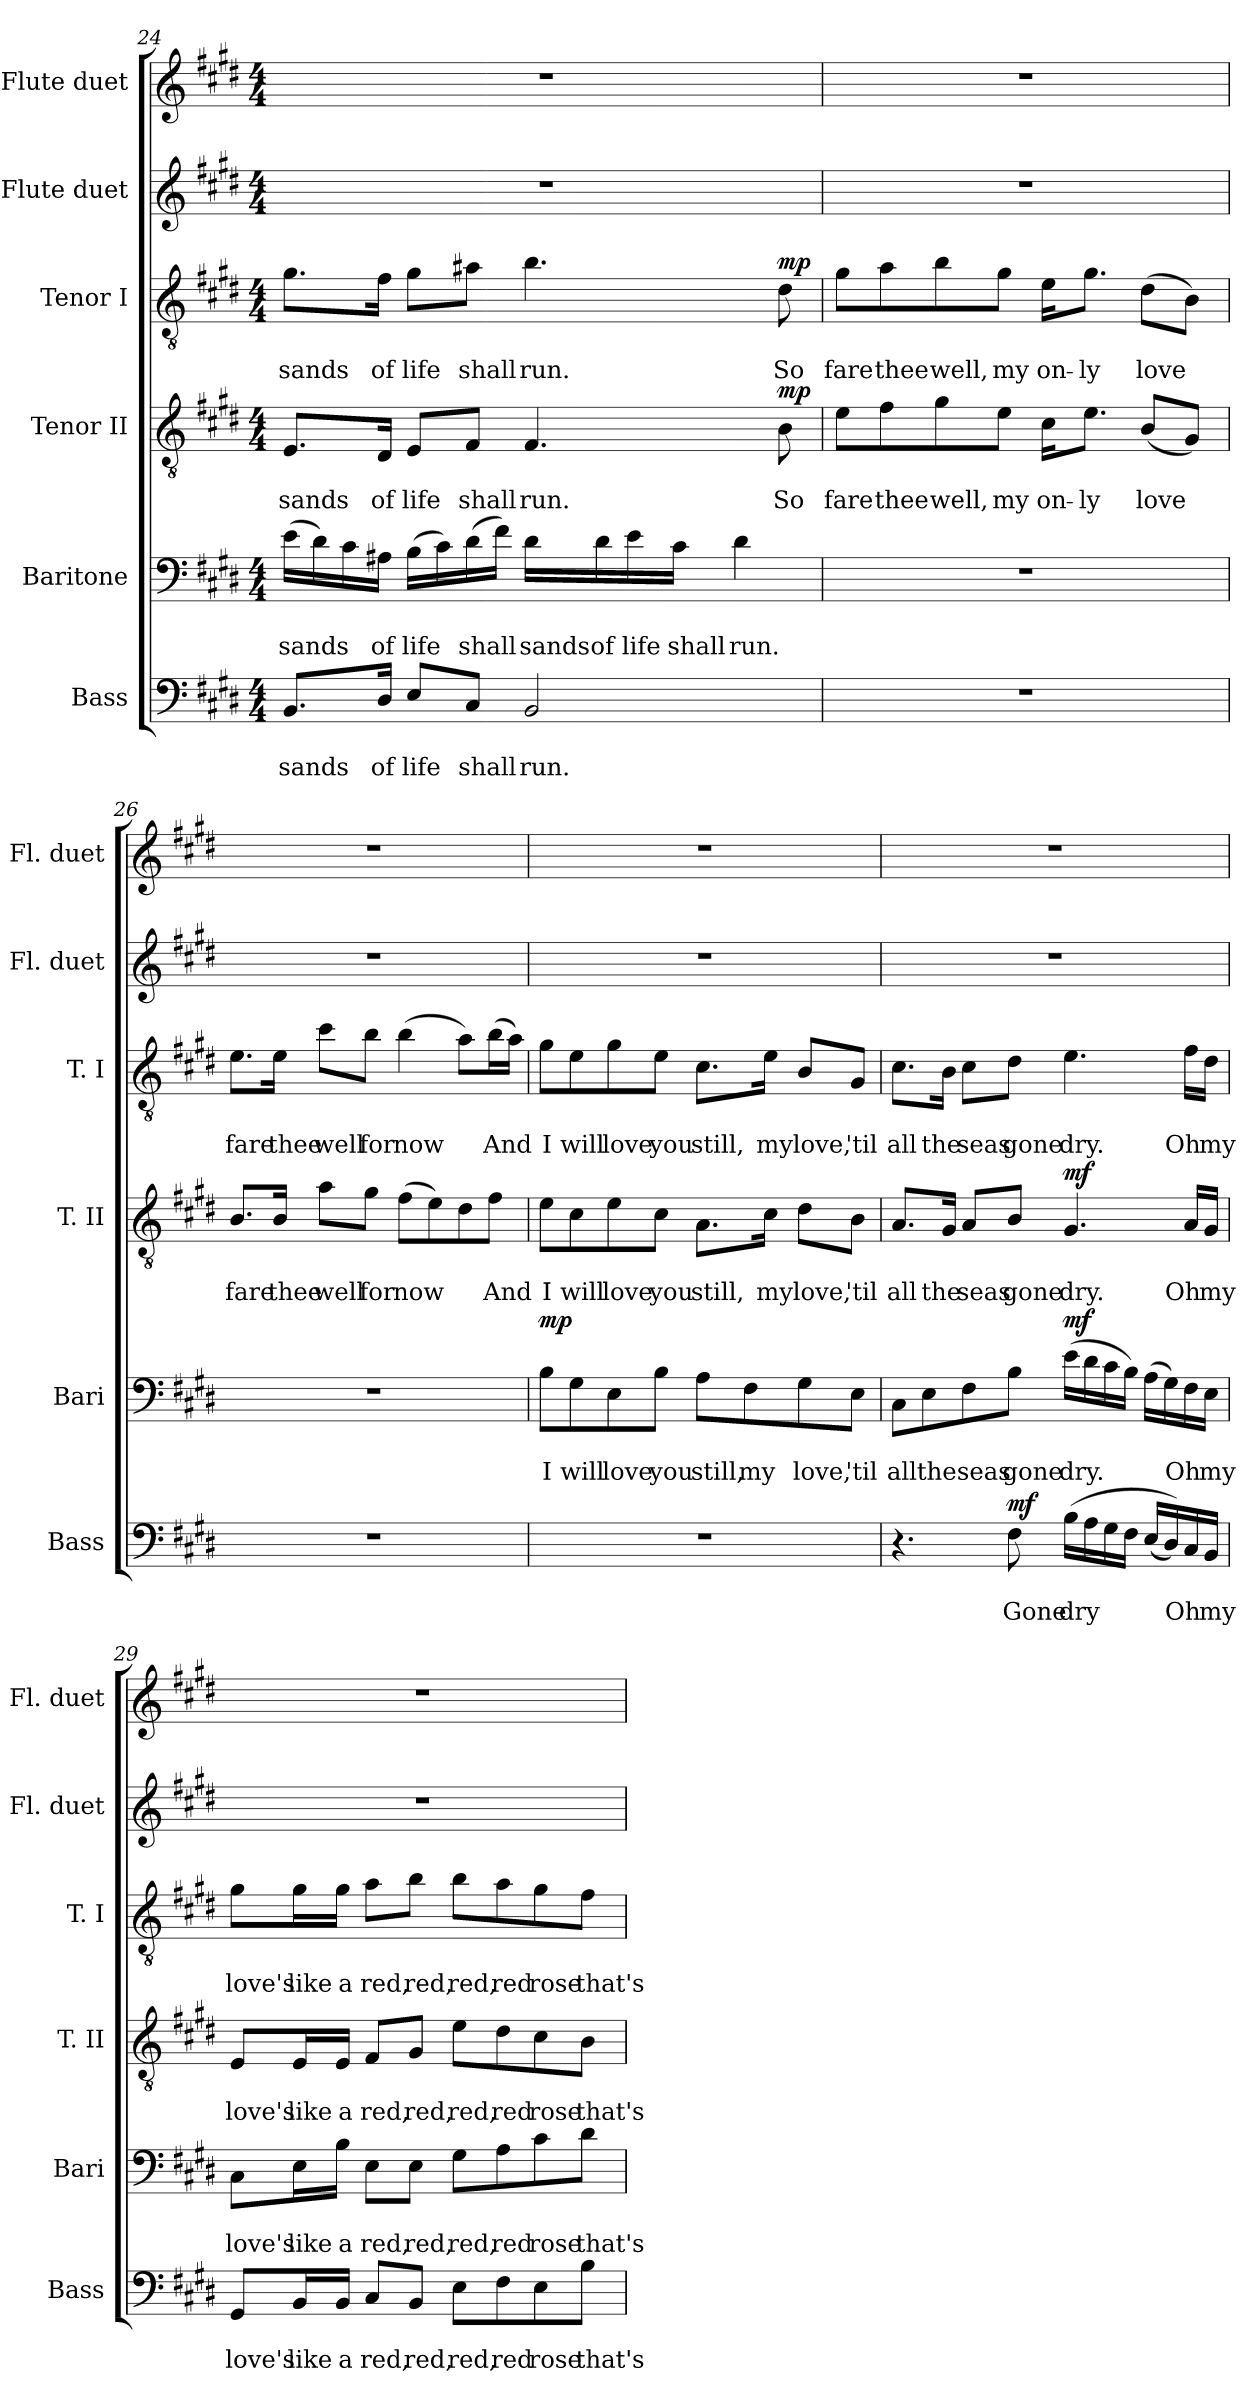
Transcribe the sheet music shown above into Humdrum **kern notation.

**kern	**text	**text	**dynam	**kern	**text	**text	**dynam	**kern	**text	**text	**dynam	**kern	**text	**text	**dynam	**kern	**kern
*part6	*part6	*part6	*part6	*part5	*part5	*part5	*part5	*part4	*part4	*part4	*part4	*part3	*part3	*part3	*part3	*part2	*part1
*staff6	*staff6	*staff6	*staff6	*staff5	*staff5	*staff5	*staff5	*staff4	*staff4	*staff4	*staff4	*staff3	*staff3	*staff3	*staff3	*staff2	*staff1
*I"Bass	*	*	*	*I"Baritone	*	*	*	*I"Tenor II	*	*	*	*I"Tenor I	*	*	*	*I"Flute duet	*I"Flute duet
*I'Bass	*	*	*	*I'Bari	*	*	*	*I'T. II	*	*	*	*I'T. I	*	*	*	*I'Fl. duet	*I'Fl. duet
*clefF4	*	*	*	*clefF4	*	*	*	*clefGv2	*	*	*	*clefGv2	*	*	*	*clefG2	*clefG2
*k[f#c#g#d#]	*	*	*	*k[f#c#g#d#]	*	*	*	*k[f#c#g#d#]	*	*	*	*k[f#c#g#d#]	*	*	*	*k[f#c#g#d#]	*k[f#c#g#d#]
*M4/4	*	*	*	*M4/4	*	*	*	*M4/4	*	*	*	*M4/4	*	*	*	*M4/4	*M4/4
=24	=24	=24	=24	=24	=24	=24	=24	=24	=24	=24	=24	=24	=24	=24	=24	=24	=24
8.BB/L	.	sands	.	(16e\LL	.	sands	.	8.E/L	.	sands	.	8.g#\L	.	sands	.	1r	1r
.	.	.	.	16d#\)	.	.	.	.	.	.	.	.	.	.	.	.	.
.	.	.	.	16c#\	.	.	.	.	.	.	.	.	.	.	.	.	.
16D#/Jk	.	of	.	16A#X\JJ	.	of	.	16D#/Jk	.	of	.	16f#\Jk	.	of	.	.	.
8E/L	.	life	.	(16B\LL	.	life	.	8E/L	.	life	.	8g#\L	.	life	.	.	.
.	.	.	.	16c#\)	.	.	.	.	.	.	.	.	.	.	.	.	.
8C#/J	.	shall	.	(16d#\	.	shall	.	8F#/J	.	shall	.	8a#X\J	.	shall	.	.	.
.	.	.	.	16f#\JJ)	.	.	.	.	.	.	.	.	.	.	.	.	.
2BB/	.	run.	.	16d#\LL	.	sands	.	4.F#/	.	run.	.	4.b\	.	run.	.	.	.
.	.	.	.	16d#\	.	of	.	.	.	.	.	.	.	.	.	.	.
.	.	.	.	16e\	.	life	.	.	.	.	.	.	.	.	.	.	.
.	.	.	.	16c#\JJ	.	shall	.	.	.	.	.	.	.	.	.	.	.
.	.	.	.	4d#\	.	run.	.	.	.	.	.	.	.	.	.	.	.
!	!	!	!	!	!	!	!	!	!	!	!LO:DY:b	!	!	!	!LO:DY:b	!	!
.	.	.	.	.	.	.	.	8B\	.	So	mp	8d#\	.	So	mp	.	.
!!LO:PB:g=z
=25	=25	=25	=25	=25	=25	=25	=25	=25	=25	=25	=25	=25	=25	=25	=25	=25	=25
1r	.	.	.	1r	.	.	.	8e\L	.	fare	.	8g#\L	.	fare	.	1r	1r
.	.	.	.	.	.	.	.	8f#\	.	thee	.	8a\	.	thee	.	.	.
.	.	.	.	.	.	.	.	8g#\	.	well,	.	8b\	.	well,	.	.	.
.	.	.	.	.	.	.	.	8e\J	.	my	.	8g#\J	.	my	.	.	.
.	.	.	.	.	.	.	.	16c#\KL	.	on-	.	16e\KL	.	on-	.	.	.
.	.	.	.	.	.	.	.	8.e\J	.	-ly	.	8.g#\J	.	-ly	.	.	.
.	.	.	.	.	.	.	.	(8B/L	.	love	.	(8d#\L	.	love	.	.	.
.	.	.	.	.	.	.	.	8G#/J)	.	.	.	8B\J)	.	.	.	.	.
=26	=26	=26	=26	=26	=26	=26	=26	=26	=26	=26	=26	=26	=26	=26	=26	=26	=26
1r	.	.	.	1r	.	.	.	8.B/L	.	fare	.	8.e\L	.	fare	.	1r	1r
.	.	.	.	.	.	.	.	16B/Jk	.	thee	.	16e\Jk	.	thee	.	.	.
.	.	.	.	.	.	.	.	8a\L	.	well	.	8cc#\L	.	well	.	.	.
.	.	.	.	.	.	.	.	8g#\J	.	for	.	8b\J	.	for	.	.	.
.	.	.	.	.	.	.	.	(8f#\L	.	now	.	(4b\	.	now	.	.	.
.	.	.	.	.	.	.	.	8e\)	.	.	.	.	.	.	.	.	.
.	.	.	.	.	.	.	.	8d#\	.	.	.	8a\L)	.	.	.	.	.
.	.	.	.	.	.	.	.	8f#\J	.	And	.	(16b\L	.	And	.	.	.
.	.	.	.	.	.	.	.	.	.	.	.	16a\JJ)	.	.	.	.	.
=27	=27	=27	=27	=27	=27	=27	=27	=27	=27	=27	=27	=27	=27	=27	=27	=27	=27
!	!	!	!	!	!	!	!LO:DY:b	!	!	!	!	!	!	!	!	!	!
1r	.	.	.	8B\L	.	I	mp	8e\L	.	I	.	8g#\L	.	I	.	1r	1r
.	.	.	.	8G#\	.	will	.	8c#\	.	will	.	8e\	.	will	.	.	.
.	.	.	.	8E\	.	love	.	8e\	.	love	.	8g#\	.	love	.	.	.
.	.	.	.	8B\J	.	you	.	8c#\J	.	you	.	8e\J	.	you	.	.	.
.	.	.	.	8A\L	.	still,	.	8.A\L	.	still,	.	8.c#\L	.	still,	.	.	.
.	.	.	.	8F#\	.	my	.	.	.	.	.	.	.	.	.	.	.
.	.	.	.	.	.	.	.	16c#\Jk	.	my	.	16e\Jk	.	my	.	.	.
.	.	.	.	8G#\	.	love,	.	8d#\L	.	love,	.	8B/L	.	love,	.	.	.
.	.	.	.	8E\J	.	'til	.	8B\J	.	'til	.	8G#/J	.	'til	.	.	.
!!LO:LB:g=z
=28	=28	=28	=28	=28	=28	=28	=28	=28	=28	=28	=28	=28	=28	=28	=28	=28	=28
4.r	.	.	.	8C#\L	.	all	.	8.A/L	.	all	.	8.c#\L	.	all	.	1r	1r
.	.	.	.	8E\	.	the	.	.	.	.	.	.	.	.	.	.	.
.	.	.	.	.	.	.	.	16G#/Jk	.	the	.	16B\Jk	.	the	.	.	.
.	.	.	.	8F#\	.	seas	.	8A/L	.	seas	.	8c#\L	.	seas	.	.	.
!	!	!	!LO:DY:b	!	!	!	!	!	!	!	!	!	!	!	!	!	!
8F#\	.	Gone	mf	8B\J	.	gone	.	8B/J	.	gone	.	8d#\J	.	gone	.	.	.
!	!	!	!	!	!	!	!LO:DY:b	!	!	!	!LO:DY:b	!	!	!	!LO:DY:b	!	!
!	!	!	!	!	!	!	!	!	!	!	!	!	!	!	!LO:DY:n=1:b	!	!
(16B\LL	.	dry	.	(16e\LL	.	dry.	mf	4.G#/	.	dry.	mf	4.e\	.	dry.	mf mf	.	.
16A\	.	.	.	16d#\	.	.	.	.	.	.	.	.	.	.	.	.	.
16G#\	.	.	.	16c#\	.	.	.	.	.	.	.	.	.	.	.	.	.
16F#\JJ	.	.	.	16B\JJ)	.	.	.	.	.	.	.	.	.	.	.	.	.
(16E/LL	.	.	.	(16A\LL	.	.	.	.	.	.	.	.	.	.	.	.	.
16D#/))	.	.	.	16G#\)	.	.	.	.	.	.	.	.	.	.	.	.	.
16C#/	.	Oh	.	16F#\	.	Oh	.	16A/LL	.	Oh	.	16f#\LL	.	Oh	.	.	.
16BB/JJ	.	my	.	16E\JJ	.	my	.	16G#/JJ	.	my	.	16d#\JJ	.	my	.	.	.
=29	=29	=29	=29	=29	=29	=29	=29	=29	=29	=29	=29	=29	=29	=29	=29	=29	=29
8GG#/L	.	love's	.	8C#\L	.	love's	.	8E/L	.	love's	.	8g#\L	.	love's	.	1r	1r
16BB/L	.	like	.	16E\L	.	like	.	16E/L	.	like	.	16g#\L	.	like	.	.	.
16BB/JJ	.	a	.	16B\JJ	.	a	.	16E/JJ	.	a	.	16g#\JJ	.	a	.	.	.
8C#/L	.	red,	.	8E\L	.	red,	.	8F#/L	.	red,	.	8a\L	.	red,	.	.	.
8BB/J	.	red,	.	8E\J	.	red,	.	8G#/J	.	red,	.	8b\J	.	red,	.	.	.
8E\L	.	red,	.	8G#\L	.	red,	.	8e\L	.	red,	.	8b\L	.	red,	.	.	.
8F#\	.	red	.	8A\	.	red	.	8d#\	.	red	.	8a\	.	red	.	.	.
8E\	.	rose	.	8c#\	.	rose	.	8c#\	.	rose	.	8g#\	.	rose	.	.	.
8B\J	.	that's	.	8d#\J	.	that's	.	8B\J	.	that's	.	8f#\J	.	that's	.	.	.
=	=	=	=	=	=	=	=	=	=	=	=	=	=	=	=	=	=
*-	*-	*-	*-	*-	*-	*-	*-	*-	*-	*-	*-	*-	*-	*-	*-	*-	*-
